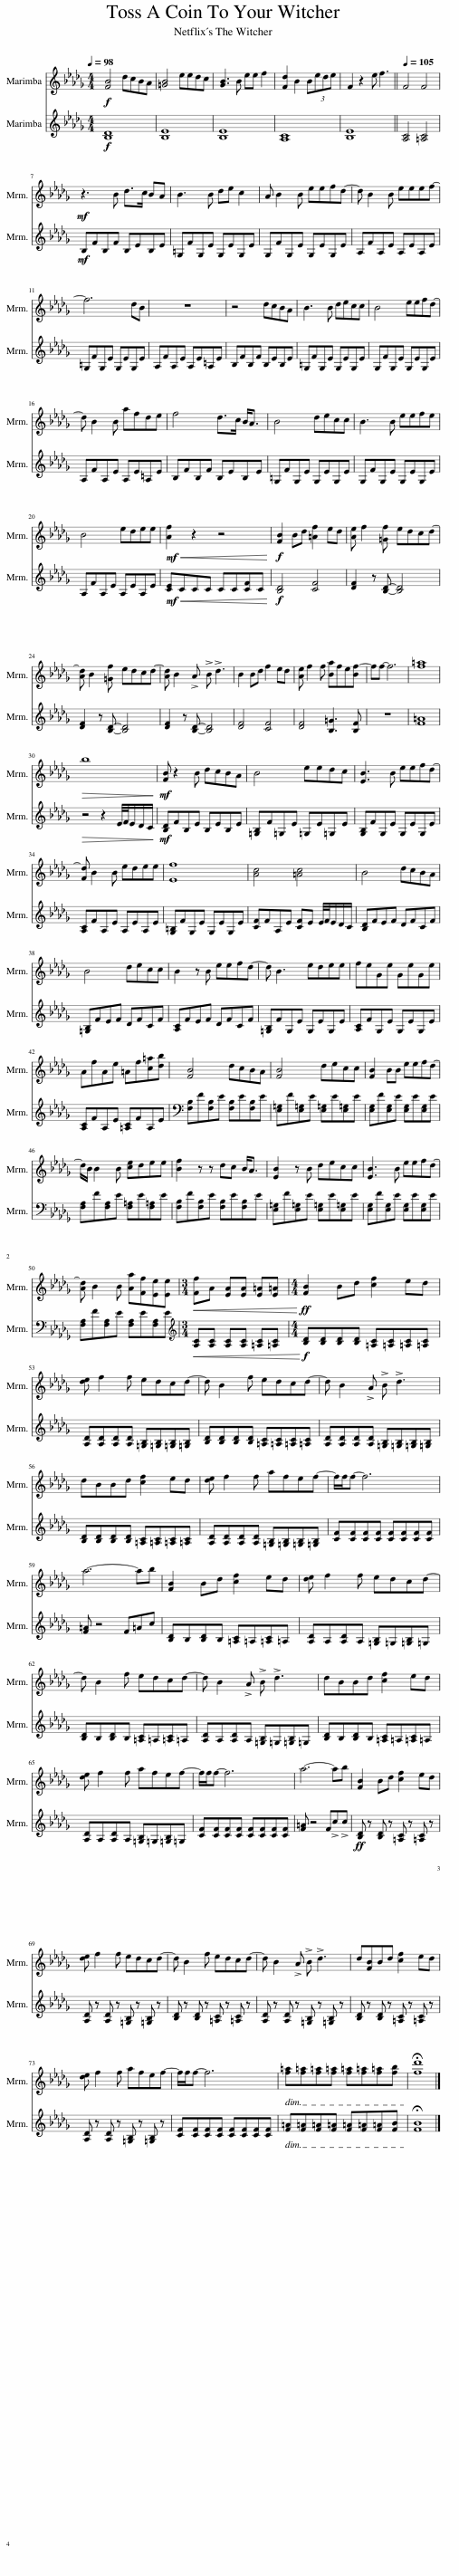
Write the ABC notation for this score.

X:1
%%score 1 2
L:1/8
Q:1/4=98
M:4/4
I:linebreak $
K:Db
V:1 treble
V:2 treble
V:1
!f! [FB]4 dcBA | [=GB]4 eedc | [GB]3 B ee f2 | [Fd]2 B2 Bede | F2 z2 e f3 || %5
[Q:1/4=105] F4 F4 |$!mf! z3 B d>c BA | B3 B de c2 | A B2 B eefd- | d B2 B eeef- |$ %10
 f6 dB | z8 | z4 dcBA | B3 B decc | B4 eefd- |$ %15
 d B2 B afde | f4 d>c B<A | B4 decc | B3 B eefe |$ B4 edee | %20
!mf!!<(! [Af]2 z2 z4!<)! |!f! [FB]2 Bd [=Af]2 ed | [Ae] f2 [=Gf] edcd- |$ [Ad] B2 [=Gf] edcd- | [Ad] B2 !>!A !>!B !>!d3 | %25
 B2 Bd f2 ed | [Ae] f2 f [Ba]fe[Bf-] | ff- f6 | [f=a]8 |$!>(! b8!>)! | %30
!mf! [FB] z2 B dcBA | B4 eedc | [EB]3 B eefd- |$ [Fd] B2 B edee | [Ef]8 | %35
 [Ac]4 [=Ac]4 | B4 dcBA |$ B4 decc | B2 z B eefd- | d B3 edee | %40
 feGe GeGe |$ AfAe =Af[c=a][db] | [FB]4 dcBA | [FB]4 decc | [FB]2 BB eefd- |$ %45
 d/B/ B2 B [ce]dee | [Bf]2 z z dc B<A | [EB]2 z B decc | [EB]3 B eefd- |$ [Ad] B2 B [Aa][Ff][Ee][Ee] | %50
[M:3/4]!<(! [Ff]A [EA][EA] [E=A][E=A]!<)! |[M:4/4]!ff! [FB]2 Bd [cf]2 ed |$ [de] f2 f edcd- | d B2 f edcd- | d B2 !>!A !>!B !>!d3 |$ %55
 dBBd [cf]2 ed | [de] f2 f afef- | f/f/f- f6 |$ a6- ab | [FB]2 Bd [cf]2 ed | %60
 [de] f2 f edcd- |$ d B2 f edcd- | d B2 !>!A !>!B !>!d3 | dBBd [cf]2 ed |$ [de] f2 f afef- | %65
 f/f/f- f6 | a6- ab | [FB]2 Bd [cf]2 ed |$ [de] f2 f edcd- | d B2 f edcd- | %70
 d B2 !>!A !>!B !>!d3 | d[FB]Bd [cf]2 ed |$ [de] f2 f afef- | f/f/f- f6 | [f=a][f=a][f=a][f=a] [f=a][f=a][f=a][fb] | %75
 !fermata![fd']8 |] %76
V:2
!f! [B,D]8 | [B,E]8 | [B,E]8 | [A,C]8 | [B,E]8 || %5
 [A,C]4 [=A,C]4 |$!mf! B,FB,F B,EB,E | =G,FG,E G,EG,E | G,FG,E G,EG,E | A,FA,E A,EA,E |$ %10
 =G,FG,E G,EG,E | A,FA,E A,E=A,E | B,FB,F B,EB,E | =G,FG,E G,EG,E | G,FG,E G,EG,E |$ %15
 A,FA,E A,E=A,E | B,FB,F B,EB,E | =G,FG,E G,EG,E | G,FG,E G,EG,E |$ A,FA,E A,EA,E | %20
!mf!!<(! [CE]CCC CC[CF]C!<)! |!f! [B,D]4 [CF]4 | [DF]2 z [B,D]- [B,D]4 |$ [DF]2 z [B,D]- [B,D]4 | [DF]2 z [B,D]- [B,D]4 | %25
 [DF]4 [CF]4 | [DF]4 [B,=G]3 [B,F] | z8 | [F=A]8 |$!>(! z4 z2 E/4F/4E/D/C/!>)! | %30
!mf! [B,D]FB,E B,EB,E | [=G,B,]F=G,E =G,E=G,E | [G,B,]FG,E G,EG,E |$ [A,C]FA,E A,EA,E | [=G,B,]FG,E G,EG,E | %35
 [CF]FA,E [CF]E E/4F/4E/D/C/ | [B,D]FEF DFCF |$ [=G,B,]FEF DFCF | [A,C]FEF DFCF | [=G,B,]FG,E G,EG,E | %40
 [A,C]FG,E G,EG,E |$ [A,C]FA,E [=A,C]FA,E | [F,B,]F[F,B,]E [F,B,]E[F,B,]E | [E,=G,]F[E,=G,]E [E,=G,]E[E,=G,]E | [E,G,]F[E,G,]E [E,G,]E[E,G,]E |$ %45
 [F,A,]F[F,A,]E [F,=A,]E[F,=A,]E | [F,B,]F[F,B,]E [F,B,]E[F,B,]E | [E,=G,]F[E,=G,]E [E,=G,]E[E,=G,]E | [E,G,]F[E,G,]E [E,G,]E[E,G,]E |$ [F,A,]F[F,A,]E [F,A,]E[F,A,]E | %50
[M:3/4][K:treble]!<(! [A,C][A,C] [A,C][A,C] [=A,C][=A,C]!<)! |[M:4/4]!f! [B,D][B,D][B,D][B,D] [=A,C][=A,C][=A,C][=A,C] |$ [A,D][A,D][A,D][A,D] [=G,B,][=G,B,][=G,B,][=G,B,] | [B,D][B,D][B,D][B,D] [=A,C][=A,C][=A,C][=A,C] | [A,D][A,D][A,D][A,D] [=G,B,][=G,B,][=G,B,][=G,B,] |$ %55
 [B,D][B,D][B,D][B,D] [=A,C][=A,C][=A,C][=A,C] | [A,D][A,D][A,D][A,D] [=G,B,][=G,B,][=G,B,][=G,B,] | [CF][CF][CF][CF] [CF][CF][CF][CF] |$ [F=A] z4 F=Ac | [B,D]B,[B,D]B, [=A,C]=A,[=A,C]=A, | %60
 [A,D]A,[A,D]A, [=G,B,]=G,[=G,B,]=G, |$ [B,D]B,[B,D]B, [=A,C]=A,[=A,C]=A, | [A,D]A,[A,D]A, [=G,B,]=G,[=G,B,]=G, | [B,D]B,[B,D]B, [=A,C]=A,[=A,C]=A, |$ [A,D]A,[A,D]A, [=G,B,]=G,[=G,B,]=G, | %65
 [CF][CF][CF][CF] [CF][CF][CF][CF] | [F=A] z4 F!>!c!>!c |!ff! [B,D] z [B,D] z [=A,C] z [=A,C] z |$ [A,D] z [A,D] z [=G,B,] z [=G,B,] z | [B,D] z [B,D] z [=A,C] z [=A,C] z | %70
 [A,D] z [A,D] z [=G,B,] z [=G,B,] z | [B,D] z [B,D] z [=A,C] z [=A,C] z |$ [A,D] z [A,D] z [=G,B,] z [=G,B,] z | [CF][CF][CF][CF] [CF][CF][CF][CF] | [F=A][F=A][F=A][F=A] [F=A][F=A][F=A][FB] | %75
 !fermata![FB]8 |] %76
